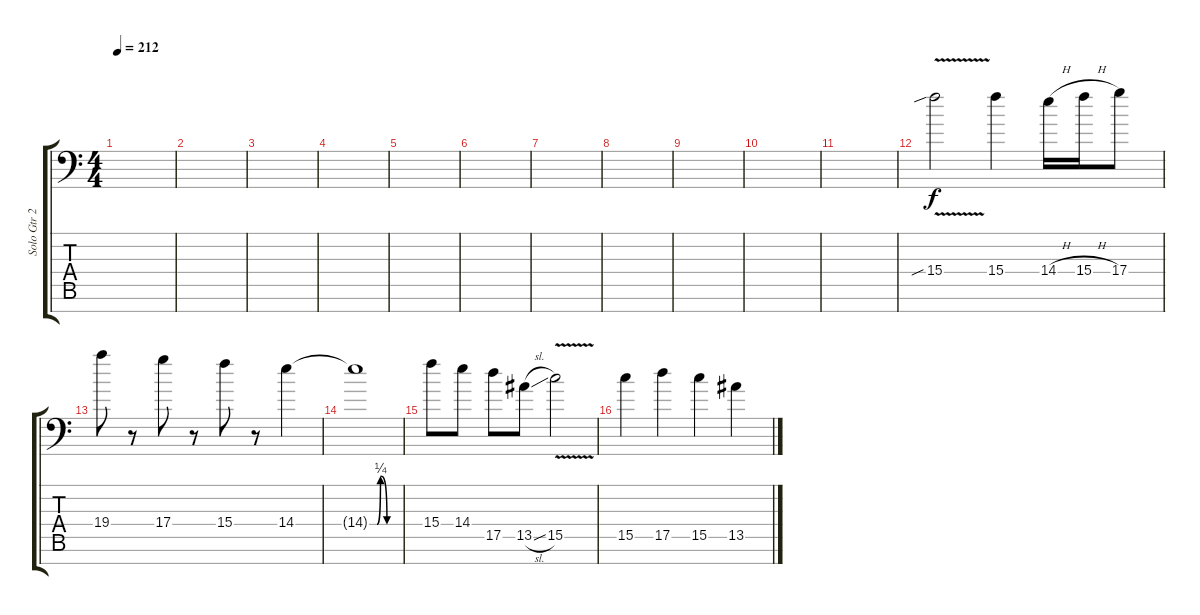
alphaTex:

\track ("Solo Gtr 2" "Solo Gtr 2") {instrument distortionguitar}
\staff {score tabs}
\tuning (E4 B3 G3 D3 A2 E2 A1) {hide}
\ts (4 4)
\tempo 212
\clef f4
\ks c
|
|
|
|
|
|
|
|
|
|
|
15.4{v sib}.2 15.4.4 14.4{h}.16 15.4{h}.16 17.4.8 |
19.4.8 r.8 17.4.8 r.8 15.4.8 r.8 14.4.4 |
14.4{be (custom 0 0 15 0 22 1 35 0 60 0) t}.1 |
15.4.8 14.4.8 17.5.8 13.5{sl}.8 15.5{v}.2 |
15.5.4 17.5.4 15.5.4 13.5.4
